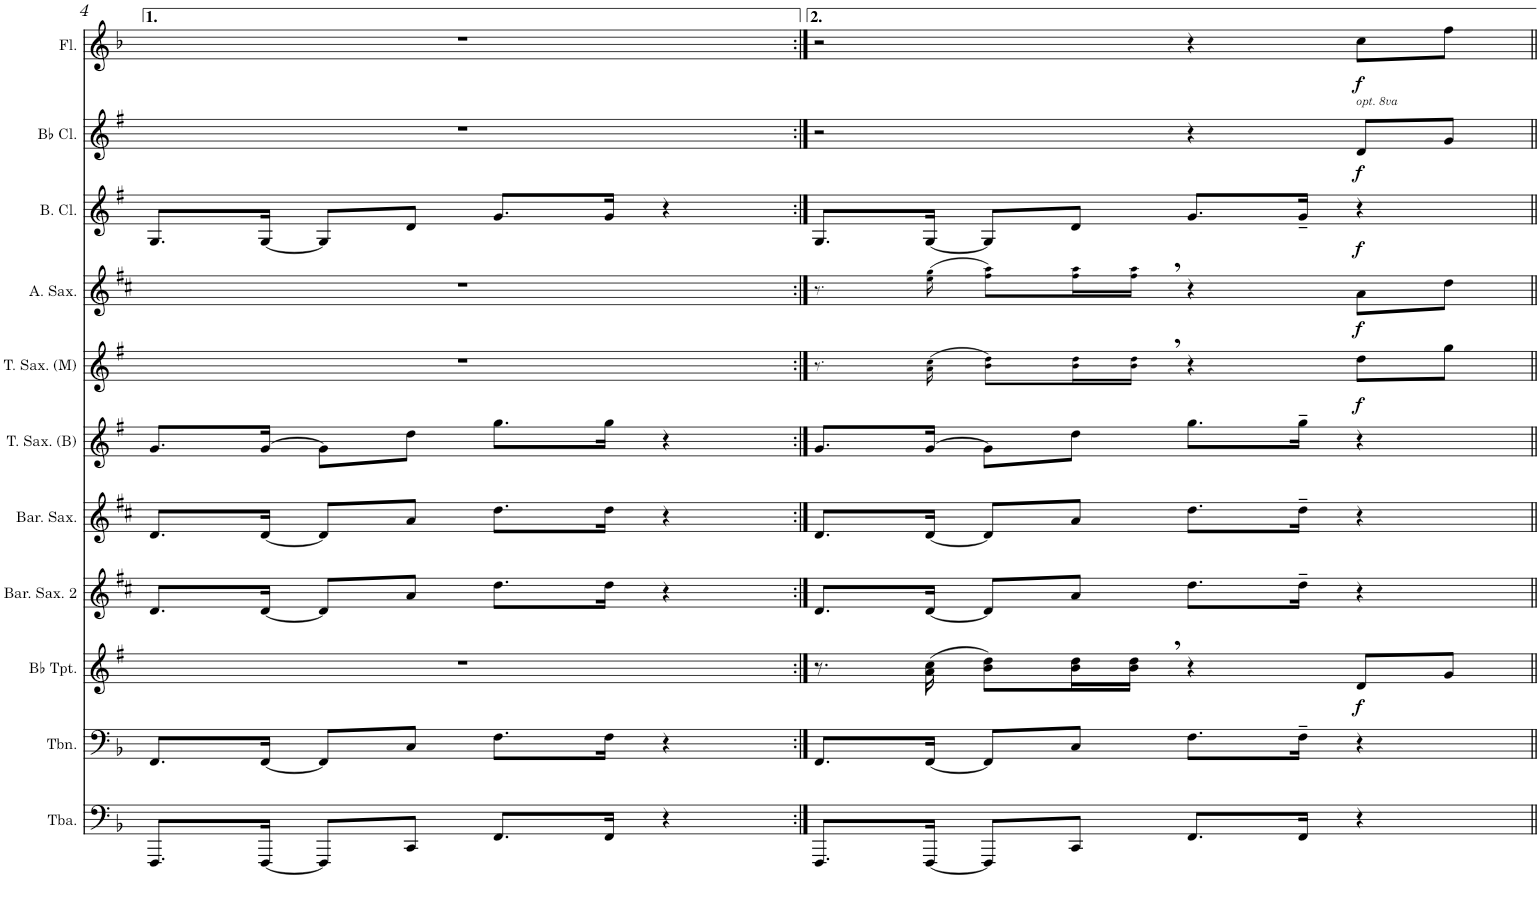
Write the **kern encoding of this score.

**kern	**kern	**kern	**dynam	**kern	**kern	**kern	**kern	**dynam	**kern	**dynam	**kern	**dynam	**kern	**dynam	**kern	**dynam
*part11	*part10	*part9	*part9	*part8	*part7	*part6	*part5	*part5	*part4	*part4	*part3	*part3	*part2	*part2	*part1	*part1
*staff11	*staff10	*staff9	*staff9	*staff8	*staff7	*staff6	*staff5	*staff5	*staff4	*staff4	*staff3	*staff3	*staff2	*staff2	*staff1	*staff1
*I"Tuba	*I"Trombone	*I"Bb Trumpet	*	*I"Baritone Saxophone 2	*I"Baritone Saxophone	*I"Tenor Saxophone (Bass)	*I"Tenor Saxophone (Melody)	*	*I"Alto Saxophone	*	*I"Bass Clarinet	*	*I"Bb Clarinet	*	*I"Flute	*
*I'Tba.	*I'Tbn.	*I'Bb Tpt.	*	*I'Bar. Sax. 2	*I'Bar. Sax.	*I'T. Sax. (B)	*I'T. Sax. (M)	*	*I'A. Sax.	*	*I'B. Cl.	*	*I'Bb Cl.	*	*I'Fl.	*
!!LO:PB:g=z
*clefF4	*clefF4	*clefG2	*	*clefG2	*clefG2	*clefG2	*clefG2	*	*clefG2	*	*clefG2	*	*clefG2	*	*clefG2	*
*	*	*Trd1c2	*	*Trd12c21	*Trd12c21	*Trd8c14	*Trd8c14	*	*Trd5c9	*	*Trd8c14	*	*Trd1c2	*	*	*
*k[b-]	*k[b-]	*k[f#]	*	*k[f#c#]	*k[f#c#]	*k[f#]	*k[f#]	*	*k[f#c#]	*	*k[f#]	*	*k[f#]	*	*k[b-]	*
*M4/4	*M4/4	*M4/4	*	*M4/4	*M4/4	*M4/4	*M4/4	*	*M4/4	*	*M4/4	*	*M4/4	*	*M4/4	*
=4	=4	=4	=4	=4	=4	=4	=4	=4	=4	=4	=4	=4	=4	=4	=4	=4
8.FFF/L	8.FF/L	1r	.	8.d/L	8.d/L	8.g/L	1r	.	1r	.	8.G/L	.	1r	.	1r	.
[16FFF/Jk	[16FF/Jk	.	.	[16d/Jk	[16d/Jk	[16g/Jk	.	.	.	.	[16G/Jk	.	.	.	.	.
8FFF/L]	8FF/L]	.	.	8d/L]	8d/L]	8g\L]	.	.	.	.	8G/L]	.	.	.	.	.
8CC/J	8C/J	.	.	8a/J	8a/J	8dd\J	.	.	.	.	8d/J	.	.	.	.	.
8.FF/L	8.F\L	.	.	8.dd\L	8.dd\L	8.gg\L	.	.	.	.	8.g/L	.	.	.	.	.
16FF/Jk	16F\Jk	.	.	16dd\Jk	16dd\Jk	16gg\Jk	.	.	.	.	16g/Jk	.	.	.	.	.
4r	4r	.	.	4r	4r	4r	.	.	.	.	4r	.	.	.	.	.
=5:|!	=5:|!	=5:|!	=5:|!	=5:|!	=5:|!	=5:|!	=5:|!	=5:|!	=5:|!	=5:|!	=5:|!	=5:|!	=5:|!	=5:|!	=5:|!	=5:|!
8.FFF/L	8.FF/L	8.r	.	8.d/L	8.d/L	8.g/L	8.r	.	8.r	.	8.G/L	.	2r	.	2r	.
[16FFF/Jk	[16FF/Jk	(16a\ 16cc\	.	[16d/Jk	[16d/Jk	[16g/Jk	(16a!\ 16cc!\	.	(16ee!\ 16gg!\	.	[16G/Jk	.	.	.	.	.
8FFF/L]	8FF/L]	8b\ 8dd\L)	.	8d/L]	8d/L]	8g\L]	8b!\ 8dd!\L)	.	8ff#!\ 8aa!\L)	.	8G/L]	.	.	.	.	.
8CC/J	8C/J	16b\ 16dd\L	.	8a/J	8a/J	8dd\J	16b!\ 16dd!\L	.	16ff#!\ 16aa!\L	.	8d/J	.	.	.	.	.
.	.	16b\, 16dd\,JJ	.	.	.	.	16b!\, 16dd!\,JJ	.	16ff#!\, 16aa!\,JJ	.	.	.	.	.	.	.
8.FF/L	8.F\L	4r	.	8.dd\L	8.dd\L	8.gg\L	4r	.	4r	.	8.g/L	.	4r	.	4r	.
16FF/Jk	16F~\Jk	.	.	16dd~\Jk	16dd~\Jk	16gg~\Jk	.	.	.	.	16g~/Jk	.	.	.	.	.
!	!	!	!	!	!	!	!	!	!	!	!	!	!LO:TX:a:i:t=opt. 8va	!	!	!
!	!	!	!LO:DY:b	!	!	!	!	!LO:DY:b	!	!LO:DY:b	!	!LO:DY:b	!	!LO:DY:b	!	!LO:DY:b
4r	4r	8d/L	f	4r	4r	4r	8dd\L	f	8a\L	f	4r	f	8d/L	f	8cc\L	f
.	.	8g/J	.	.	.	.	8gg\J	.	8dd\J	.	.	.	8g/J	.	8ff\J	.
=||	=||	=||	=||	=||	=||	=||	=||	=||	=||	=||	=||	=||	=||	=||	=||	=||
*-	*-	*-	*-	*-	*-	*-	*-	*-	*-	*-	*-	*-	*-	*-	*-	*-
